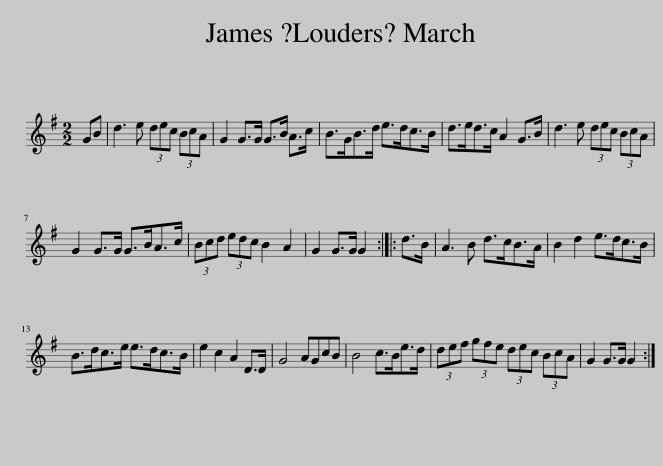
X:1
L:1/8
M:2/2
I:linebreak $
K:G
V:1 treble
V:1
 GB | d3 e (3dec (3BcA | G2 G>G G>B A>c | B>GB>d e>dc>B | d>ed>c A2 G>B | %5
 d3 e (3dec (3BcA |$ G2 G>G G>BA>c | (3Bcd (3edc B2 A2 | G2 G>G G2 :: d>B | %10
 A3 B d>cB>A | B2 d2 e>dc>B |$ B>dc>e e>dc>B | e2 c2 A2 D>D | G4 AGcB | %15
 B4 c>Be>d | (3def (3gfe (3dec (3BcA | G2 G>G G2 :| %18
